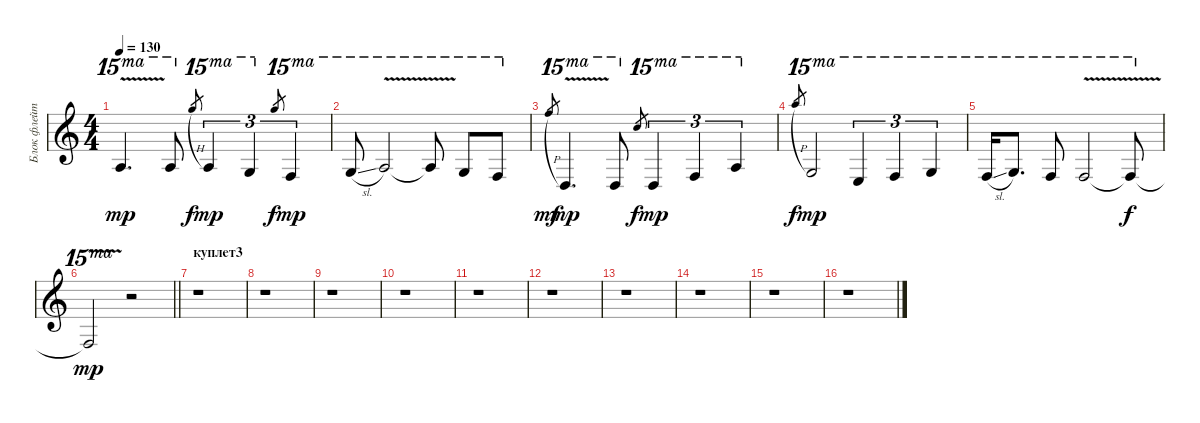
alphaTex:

\track ("Блок флейта" "Блок флейт") {instrument panflute}
\staff {score}
\tuning (E4 B3 G3 D3 A2 E2) {hide}
\ts (4 4)
\tempo 130
\clef g2
\ks c
17.1{v t}.4{d ot 15ma dy mp} 17.1.8{ot 15ma} 15.1{h}.8{gr dy f} 17.1.4{tu (3 2) ot 15ma dy mp} 15.1.4{tu (3 2) ot 15ma} 15.1.8{gr dy f} 13.1.4{tu (3 2) ot 15ma dy mp} |
15.1{sl}.8{ot 15ma} 17.1{v}.2{ot 15ma} 17.1{t}.8{ot 15ma} 15.1.8{ot 15ma} 13.1.8{ot 15ma} |
13.1{h}.8{gr dy mf} 10.1{v}.4{d ot 15ma dy mp} 10.1.8{ot 15ma} 8.1.8{gr dy f} 10.1.4{tu (3 2) ot 15ma dy mp} 13.1.4{tu (3 2) ot 15ma} 17.1.4{tu (3 2) ot 15ma} |
17.1{h}.8{gr dy f} 15.1.2{ot 15ma dy mp} 12.1.4{tu (3 2) ot 15ma} 13.1.4{tu (3 2) ot 15ma} 15.1.4{tu (3 2) ot 15ma} |
13.1{sl}.16{ot 15ma} 15.1.8{d ot 15ma} 13.1.8{ot 15ma} 13.1{v}.2{ot 15ma volume 11} 13.1{v t}.8{ot 15ma dy f} |
\barLineRight lightlight
13.1{v t}.2{ot 15ma dy mp} r.2 |
\section ("" "куплет3")
r.1 |
r.1 |
r.1 |
r.1 |
r.1 |
r.1 |
r.1 |
r.1 |
r.1 |
r.1
